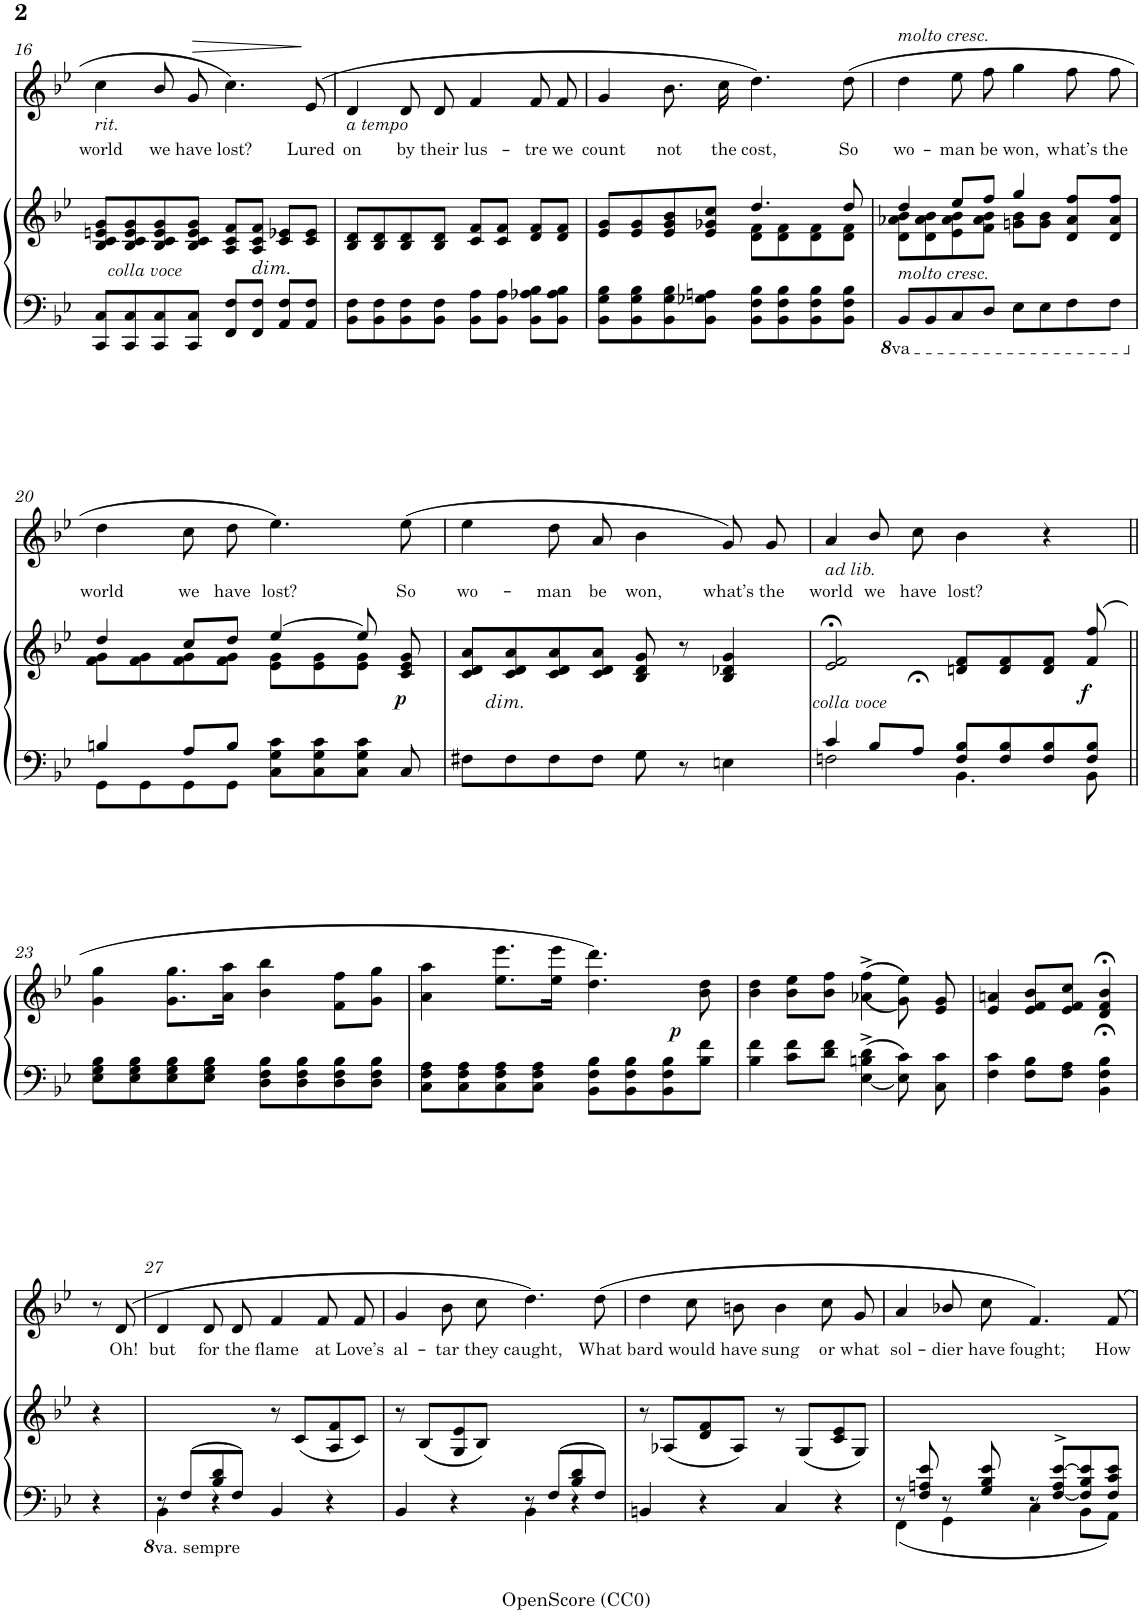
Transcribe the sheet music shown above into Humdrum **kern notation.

**kern	**kern	**dynam	**kern	**text	**dynam
*part2	*part2	*part2	*part1	*part1	*part1
*staff3	*staff2	*staff2/3	*staff1	*staff1	*staff1
*I"Piano	*	*	*I"Voice	*	*
*I'Pno	*	*	*	*	*
!!LO:PB:g=z
*clefF4	*clefG2	*	*clefG2	*	*
*k[b-e-]	*k[b-e-]	*	*k[b-e-]	*	*
*M4/4	*M4/4	*	*M4/4	*	*
*met(c)	*met(c)	*	*met(c)	*	*
=16	=16	=16	=16	=16	=16
!	!	!	!LO:TX:b:i:t=rit.	!	!
!	!LO:TX:b:i:t=colla voce	!	!	!	!
!	!	!	!	!LO:LY:b	!
8CC/ 8C/L	8B-/ 8c/ 8en/ 8g/L	.	4cc\	world	.
8CC/ 8C/	8B-/ 8c/ 8e/ 8g/	.	.	.	.
!	!	!	!	!LO:LY:b	!
8CC/ 8C/	8B-/ 8c/ 8e/ 8g/	.	8b-/L	we	.
!	!	!	!	!LO:LY:b	!LO:HP:b
8CC/ 8C/J	8B-/ 8c/ 8e/ 8g/J	.	8g/J	have	>
!	!	!	!	!LO:LY:b	!
8FF/ 8F/L	8A/ 8c/ 8f/L	.	4.cc\	lost?	.
!	!LO:TX:b:i:t=dim.	!	!	!	!
8FF/ 8F/J	8A/ 8c/ 8f/J	.	.	.	.
8AA/ 8F/L	8c/ 8e-X/L	.	.	.	.
!	!	!	!	!LO:LY:b	!
8AA/ 8F/J	8c/ 8e-/J	.	(8e-/	Lured	]
=17	=17	=17	=17	=17	=17
!	!	!	!LO:TX:b:i:t=a tempo	!	!
!	!	!	!	!LO:LY:b	!
8BB-\ 8F\L	8B-/ 8d/L	.	4d/	on	.
8BB-\ 8F\	8B-/ 8d/	.	.	.	.
!	!	!	!	!LO:LY:b	!
8BB-\ 8F\	8B-/ 8d/	.	8d/L	by	.
!	!	!	!	!LO:LY:b	!
8BB-\ 8F\J	8B-/ 8d/J	.	8d/J	their	.
!	!	!	!	!LO:LY:b	!
8BB-\ 8A\L	8c/ 8f/L	.	4f/	lus-	.
8BB-\ 8A\J	8c/ 8f/J	.	.	.	.
!	!	!	!	!LO:LY:b	!
8BB-\ 8A-X\ 8B-\L	8d/ 8f/L	.	8f/L	-tre	.
!	!	!	!	!LO:LY:b	!
8BB-\ 8A-\ 8B-\J	8d/ 8f/J	.	8f/J	we	.
=18	=18	=18	=18	=18	=18
*	*^	*	*	*	*
!	!	!	!	!	!LO:LY:b	!
8BB-\ 8G\ 8B-\L	8e-/ 8g/L	2ryy	.	4g/	count	.
8BB-\ 8G\ 8B-\	8e-/ 8g/	.	.	.	.	.
!	!	!	!	!	!LO:LY:b	!
8BB-\ 8G\ 8B-\	8e-/ 8g/ 8b-/	.	.	8.b-\L	not	.
8BB-\ 8G-X\ 8An\J	8e-/ 8g-X/ 8cc/J	.	.	.	.	.
!	!	!	!	!	!LO:LY:b	!
.	.	.	.	16cc\Jk	the	.
!	!	!	!	!	!LO:LY:b	!
8BB-\ 8F\ 8B-\L	4.dd/	8d\ 8f\L	.	4.dd\)	cost,	.
8BB-\ 8F\ 8B-\	.	8d\ 8f\	.	.	.	.
8BB-\ 8F\ 8B-\	.	8d\ 8f\	.	.	.	.
!	!	!	!	!	!LO:LY:b	!
8BB-\ 8F\ 8B-\J	8dd/	8d\ 8f\J	.	(8dd\	So	.
=19	=19	=19	=19	=19	=19	=19
*8ba	*	*	*	*	*	*
!	!	!	!	!LO:TX:a:i:t=molto cresc.	!	!
!	!LO:TX:b:i:t=molto cresc.	!	!	!	!	!
!	!	!	!	!	!LO:LY:b	!
8BBB-/L	4dd/	8d\ 8a-X\ 8b-\L	.	4dd\	wo-	.
8BBB-/	.	8d\ 8a-\ 8b-\	.	.	.	.
!	!	!	!	!	!LO:LY:b	!
8CC/	8ee-/L	8e-\ 8a-\ 8b-\	.	8ee-\L	-man	.
!	!	!	!	!	!LO:LY:b	!
8DD/J	8ff/J	8f\ 8a-\ 8b-\J	.	8ff\J	be	.
!	!	!	!	!	!LO:LY:b	!
8EE-\L	4gg/	8gn\ 8b-\L	.	4gg\	won,	.
8EE-\	.	8g\ 8b-\J	.	.	.	.
!	!	!	!	!	!LO:LY:b	!
8FF\	8d/ 8a-/ 8ff/L	4ryy	.	8ff\L	what’s	.
!	!	!	!	!	!LO:LY:b	!
8FF\J	8d/ 8a-/ 8ff/J	.	.	8ff\J	the	.
!!LO:LB:g=z
=20	=20	=20	=20	=20	=20	=20
*X8ba	*	*	*	*	*	*
*^	*	*	*	*	*	*
!	!	!	!	!	!	!LO:LY:b	!
4Bn/	8GG\L	4dd/	8f\ 8g\L	.	4dd\	world	.
.	8GG\	.	8f\ 8g\	.	.	.	.
!	!	!	!	!	!	!LO:LY:b	!
8A/L	8GG\	8cc/L	8f\ 8g\	.	8cc\L	we	.
!	!	!	!	!	!	!LO:LY:b	!
8B/J	8GG\J	8dd/J	8f\ 8g\J	.	8dd\J	have	.
!	!	!	!	!	!	!LO:LY:b	!
8C\ 8G\ 8c\L	2ryy	[4ee-/	8e-\ 8g\L	.	4.ee-\)	lost?	.
8C\ 8G\ 8c\	.	.	8e-\ 8g\	.	.	.	.
8C\ 8G\ 8c\J	.	8ee-/]	8e-\ 8g\J	.	.	.	.
!	!	!	!	!LO:DY:b	!	!LO:LY:b	!
8C/	.	8c/ 8e-/ 8g/	8ryy	p	(8ee-\	So	.
*v	*v	*	*	*	*	*	*
=21	=21	=21	=21	=21	=21	=21
!	!	!	!	!	!LO:LY:b	!
*	*v	*v	*	*	*	*
8F#X\L	8c/ 8d/ 8a/L	.	4ee-\	wo-	.
!	!LO:TX:b:i:t=dim.	!	!	!	!
8F#\	8c/ 8d/ 8a/	.	.	.	.
!	!	!	!	!LO:LY:b	!
8F#\	8c/ 8d/ 8a/	.	8dd\L	-man	.
!	!	!	!	!LO:LY:b	!
8F#\J	8c/ 8d/ 8a/J	.	8a\J	be	.
!	!	!	!	!LO:LY:b	!
8G\	8B-/ 8d/ 8g/	.	4b-\	won,	.
8r	8r	.	.	.	.
!	!	!	!	!LO:LY:b	!
4En\	4B-/ 4d-X/ 4g/	.	8g/L)	what’s	.
!	!	!	!	!LO:LY:b	!
.	.	.	8g/J	the	.
=22	=22	=22	=22	=22	=22
*^	*	*	*	*	*
!	!	!	!	!LO:TX:b:i:t=ad lib.	!	!
!	!	!LO:TX:b:i:t=colla voce	!	!	!	!
!	!	!	!	!	!LO:LY:b	!
4c/	2Fn\	2e-/;< 2f/;<	.	4a;</	world	.
!	!	!	!	!	!LO:LY:b	!
8B-/L	.	.	.	8b-;<\L	we	.
!	!	!	!	!	!LO:LY:b	!
8A;</J	.	.	.	8cc\J	have	.
!	!	!	!	!	!LO:LY:b	!
8F/ 8B-/L	4.BB-\	8dn/ 8f/L	.	4b-;<\	lost?	.
8F/ 8B-/	.	8d/ 8f/	.	.	.	.
8F/ 8B-/	.	8d/ 8f/J	.	4r	.	.
!	!	!	!LO:DY:b	!	!	!
8F/ 8B-/J	8BB-\	(8f/ 8ff/	f	.	.	.
*v	*v	*	*	*	*	*
!!LO:LB:g=z
=23||	=23||	=23||	=23||	=23||	=23||
8E-\ 8G\ 8B-\L	4g\ 4gg\	.	1r	.	.
8E-\ 8G\ 8B-\	.	.	.	.	.
8E-\ 8G\ 8B-\	8.g\ 8.gg\L	.	.	.	.
8E-\ 8G\ 8B-\J	.	.	.	.	.
.	16a\ 16aa\Jk	.	.	.	.
8D\ 8F\ 8B-\L	4b-\ 4bb-\	.	.	.	.
8D\ 8F\ 8B-\	.	.	.	.	.
8D\ 8F\ 8B-\	8f\ 8ff\L	.	.	.	.
8D\ 8F\ 8B-\J	8g\ 8gg\J	.	.	.	.
=24	=24	=24	=24	=24	=24
8C\ 8F\ 8A\L	4a\ 4aa\	.	1r	.	.
8C\ 8F\ 8A\	.	.	.	.	.
8C\ 8F\ 8A\	8.ee-\ 8.eee-\L	.	.	.	.
8C\ 8F\ 8A\J	.	.	.	.	.
.	16ee-\ 16eee-\Jk	.	.	.	.
8BB-\ 8F\ 8B-\L	4.dd\ 4.ddd\)	.	.	.	.
8BB-\ 8F\ 8B-\	.	.	.	.	.
!	!	!LO:DY:a=2	!	!	!
8BB-\ 8F\ 8B-\	.	p	.	.	.
8B-\ 8f\J	8b-\ 8dd\	.	.	.	.
=25	=25	=25	=25	=25	=25
4B-\ 4f\	4b-\ 4dd\	.	1r	.	.
8c\ 8f\L	8b-\ 8ee-\L	.	.	.	.
8d\ 8f\J	8b-\ 8ff\J	.	.	.	.
[4E-\^ 4Bn\^ 4d\^	((<4a-X\^ 4ff\^	.	.	.	.
8E-\] 8c\	8g\ 8ee-\))	.	.	.	.
8C\ 8c\	8e-/ 8g/	.	.	.	.
=26	=26	=26	=26	=26	=26
4F\ 4c\	4e-/ 4an/	.	1r	.	.
8F\ 8B-\L	8e-/ 8f/ 8b-/L	.	.	.	.
8F\ 8A\J	8e-/ 8f/ 8cc/J	.	.	.	.
4BB-\;< 4F\;< 4B-\;<	4d/;< 4f/;< 4b-/;<	.	.	.	.
4ryy	4ryy	.	.	.	.
!!LO:LB:g=z
=26X2	=26X2	=26X2	=26X2	=26X2	=26X2
4r	4r	.	8r	.	.
!	!	!	!	!LO:LY:b	!
.	.	.	(8d/	Oh!	.
=27	=27	=27	=27	=27	=27
*^	*	*	*	*	*
!	!	!	!	!	!LO:LY:b	!
8ryy	4BBB-\	8r	.	4d/	but	.
8F/L	.	4.ryy	.	.	.	.
!	!	!	!	!	!LO:LY:b	!
8B-/ 8d/	4r	.	.	8d/L	for	.
!	!	!	!	!	!LO:LY:b	!
8F/J	.	.	.	8d/J	the	.
!	!	!	!	!	!LO:LY:b	!
2ryy	4BBB-/	8r	.	4f/	flame	.
.	.	(8c/L	.	.	.	.
!	!	!	!	!	!LO:LY:b	!
.	4r	8A/ 8f/	.	8f/L	at	.
!	!	!	!	!	!LO:LY:b	!
.	.	8c/J)	.	8f/J	Love’s	.
=28	=28	=28	=28	=28	=28	=28
!	!	!	!	!	!LO:LY:b	!
8ryy	4BBB-/	8r	.	4g/	al-	.
.	.	(8B-/L	.	.	.	.
!	!	!	!	!	!LO:LY:b	!
.	4r	8G/ 8e-/	.	8b-\L	-tar	.
!	!	!	!	!	!LO:LY:b	!
.	.	8B-/J)	.	8cc\J	they	.
!	!	!	!	!	!LO:LY:b	!
.	4BBB-\	8r	.	4.dd\)	caught,	.
8F/L	.	4.ryy	.	.	.	.
8B-/ 8d/	4r	.	.	.	.	.
!	!	!	!	!	!LO:LY:b	!
8F/J	.	.	.	(8dd\	What	.
*v	*v	*	*	*	*	*
=29	=29	=29	=29	=29	=29
!	!	!	!	!LO:LY:b	!
4BBBn/	8r	.	4dd\	bard	.
.	(8A-X/L	.	.	.	.
!	!	!	!	!LO:LY:b	!
4r	8d/ 8f/	.	8cc\L	would	.
!	!	!	!	!LO:LY:b	!
.	8A-/J)	.	8bn\J	have	.
!	!	!	!	!LO:LY:b	!
4CC/	8r	.	4b\	sung	.
.	(8G/L	.	.	.	.
!	!	!	!	!LO:LY:b	!
4r	8c/ 8e-/	.	8cc/L	or	.
!	!	!	!	!LO:LY:b	!
.	8G/J)	.	8g/J	what	.
=30	=30	=30	=30	=30	=30
*^	*	*	*	*	*
!	!	!	!	!	!LO:LY:b	!
8ryy	4FFF\	8r	.	4a/	sol-	.
8F/ 8An/ 8e-/	.	8ryy	.	.	.	.
!	!	!	!	!	!LO:LY:b	!
8ryy	4GGG\	8r	.	8b-X\L	-dier	.
!	!	!	!	!	!LO:LY:b	!
8G/ 8B-/ 8e-/	.	8ryy	.	8cc\J	have	.
!	!	!	!	!	!LO:LY:b	!
8ryy	4CC\	8r	.	4.f/)	fought;	.
[8F/^> 8A/^> [8e-/^>L	.	4.ryy	.	.	.	.
8F/] 8B-/ 8e-/]	8BBB-\L	.	.	.	.	.
!	!	!	!	!	!LO:LY:b	!
8F/ 8c/ 8e-/J	8AAA\J	.	.	8f/	How	.
*v	*v	*	*	*	*	*
=	=	=	=	=	=
*-	*-	*-	*-	*-	*-
